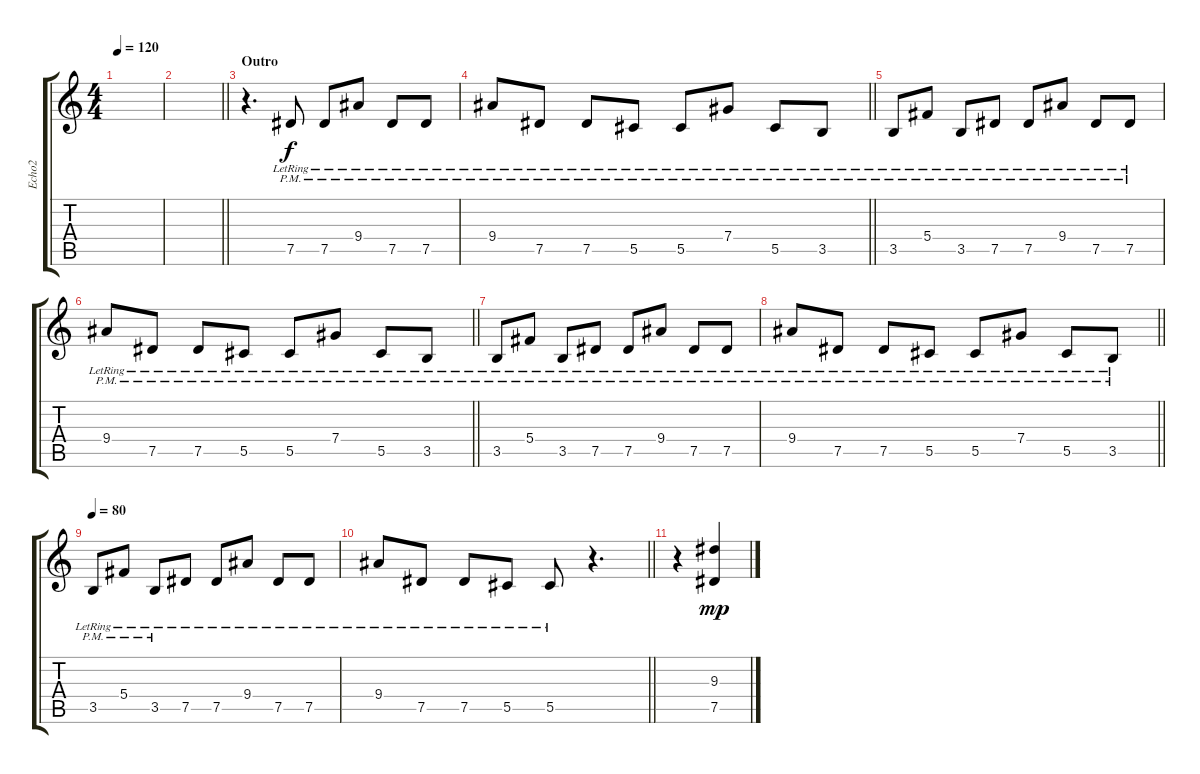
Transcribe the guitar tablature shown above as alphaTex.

\track ("Echo2" "Echo2") {instrument acousticguitarsteel}
\staff {score tabs}
\tuning (Eb4 Bb3 Gb3 Db3 Ab2 Db2) {hide}
\ts (4 4)
\tempo 120
\clef g2
\ks c
|
\barLineRight lightlight
|
\section ("" "Outro")
r.4{d} 7.5{pm lr}.8 7.5{pm lr}.8 9.4{pm lr}.8 7.5{pm lr}.8 7.5{pm lr}.8 |
\barLineRight lightlight
9.4{pm lr}.8 7.5{pm lr}.8 7.5{pm lr}.8 5.5{pm lr}.8 5.5{pm lr}.8 7.4{pm lr}.8 5.5{pm lr}.8 3.5{pm lr}.8 |
3.5{pm lr}.8 5.4{pm lr}.8 3.5{pm lr}.8 7.5{pm lr}.8 7.5{pm lr}.8 9.4{pm lr}.8 7.5{pm lr}.8 7.5{pm lr}.8 |
\barLineRight lightlight
9.4{pm lr}.8 7.5{pm lr}.8 7.5{pm lr}.8 5.5{pm lr}.8 5.5{pm lr}.8 7.4{pm lr}.8 5.5{pm lr}.8 3.5{pm lr}.8 |
3.5{pm lr}.8 5.4{pm lr}.8 3.5{pm lr}.8 7.5{pm lr}.8 7.5{pm lr}.8 9.4{pm lr}.8 7.5{pm lr}.8 7.5{pm lr}.8 |
\barLineRight lightlight
9.4{pm lr}.8 7.5{pm lr}.8 7.5{pm lr}.8 5.5{pm lr}.8 5.5{pm lr}.8 7.4{pm lr}.8 5.5{pm lr}.8 3.5{pm lr}.8 |
\tempo 80
3.5{pm lr}.8 5.4{pm lr}.8 3.5{pm lr}.8 7.5{lr}.8 7.5{lr}.8 9.4{lr}.8 7.5{lr}.8 7.5{lr}.8 |
\barLineRight lightlight
9.4{lr}.8 7.5{lr}.8 7.5{lr}.8 5.5{lr}.8 5.5{lr}.8 r.4{d} |
r.4 (9.3 7.5).4{dy mp}
